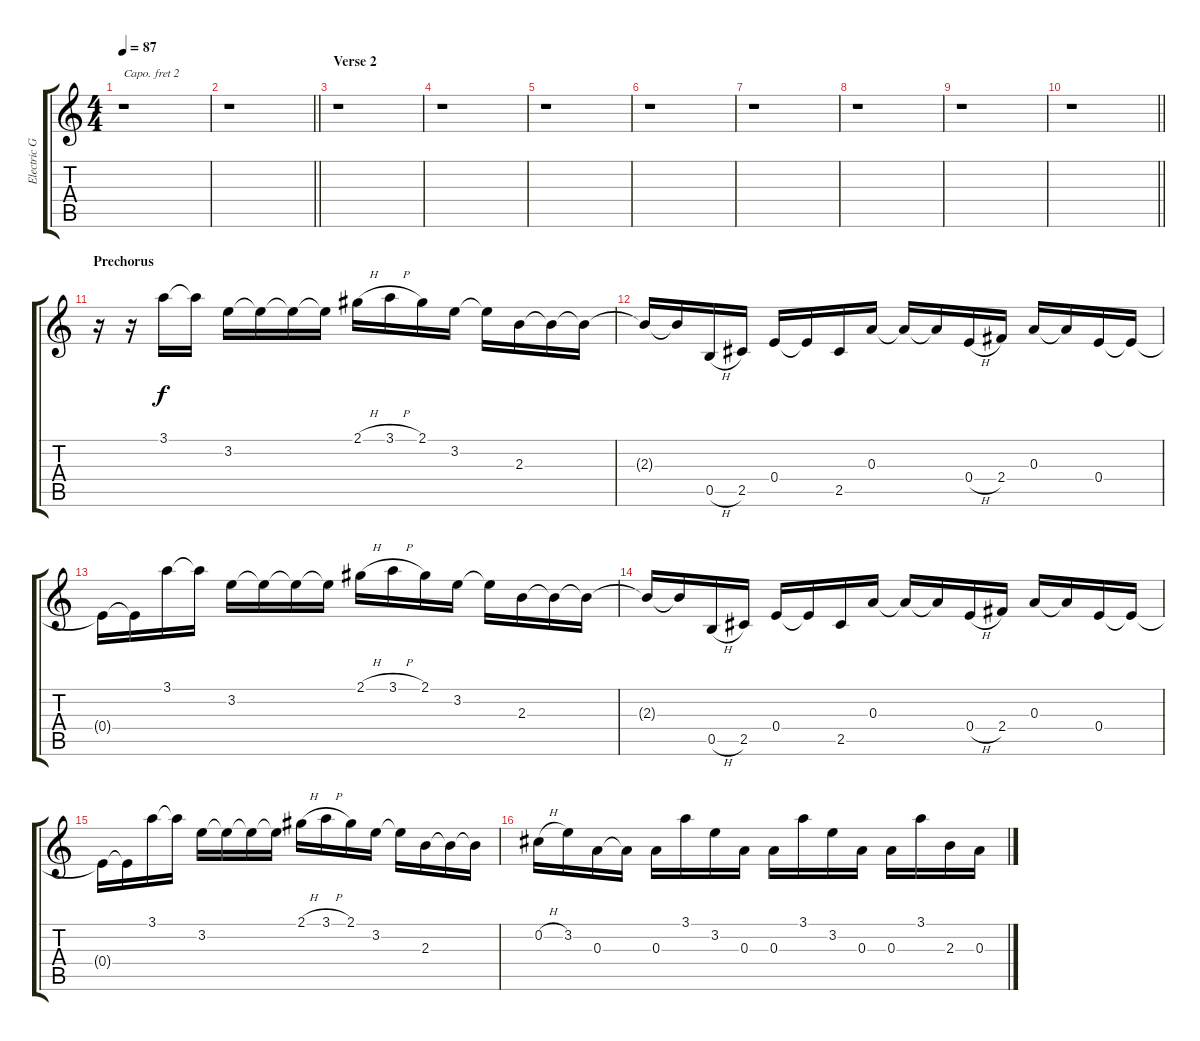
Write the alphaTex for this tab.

\track ("Electric Guitar (Capo @2)" "Electric G") {instrument electricguitarclean}
\staff {score tabs}
\capo 2
\tuning (E4 B3 G3 D3 A2 E2) {hide}
\ts (4 4)
\tempo 87
\clef g2
\ks c
r.1{dy f} |
\barLineRight lightlight
r.1 |
\section ("" "Verse 2")
r.1 |
r.1 |
r.1 |
r.1 |
r.1 |
r.1 |
r.1 |
\barLineRight lightlight
r.1 |
\section ("" "Prechorus")
r.16 r.16 3.1.16 3.1{t}.16 3.2.16 3.2{t}.16 3.2{t}.16 3.2{t}.16 2.1{h}.16 3.1{h}.16 2.1.16 3.2.16 3.2{t}.16 2.3.16 2.3{t}.16 2.3{t}.16 |
2.3{t}.16 2.3{t}.16 0.5{h}.16 2.5.16 0.4.16 0.4{t}.16 2.5.16 0.3.16 0.3{t}.16 0.3{t}.16 0.4{h}.16 2.4.16 0.3.16 0.3{t}.16 0.4.16 0.4{t}.16 |
0.4{t}.16 0.4{t}.16 3.1.16 3.1{t}.16 3.2.16 3.2{t}.16 3.2{t}.16 3.2{t}.16 2.1{h}.16 3.1{h}.16 2.1.16 3.2.16 3.2{t}.16 2.3.16 2.3{t}.16 2.3{t}.16 |
2.3{t}.16 2.3{t}.16 0.5{h}.16 2.5.16 0.4.16 0.4{t}.16 2.5.16 0.3.16 0.3{t}.16 0.3{t}.16 0.4{h}.16 2.4.16 0.3.16 0.3{t}.16 0.4.16 0.4{t}.16 |
0.4{t}.16 0.4{t}.16 3.1.16 3.1{t}.16 3.2.16 3.2{t}.16 3.2{t}.16 3.2{t}.16 2.1{h}.16 3.1{h}.16 2.1.16 3.2.16 3.2{t}.16 2.3.16 2.3{t}.16 2.3{t}.16 |
0.2{h}.16 3.2.16 0.3.16 0.3{t}.16 0.3.16 3.1.16 3.2.16 0.3.16 0.3.16 3.1.16 3.2.16 0.3.16 0.3.16 3.1.16 2.3.16 0.3.16
